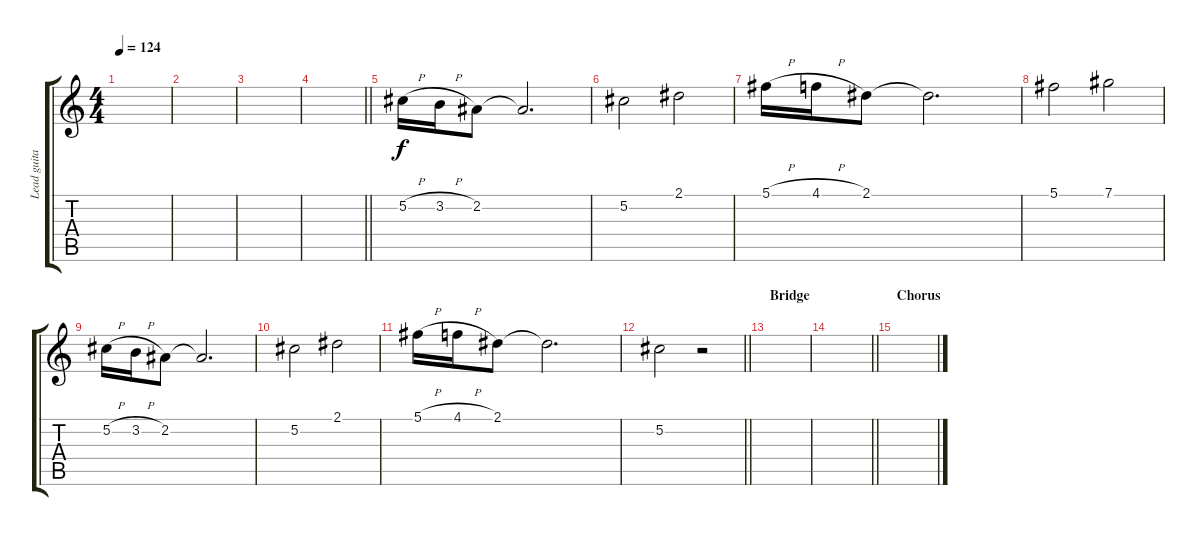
\track ("Lead guitar/Others" "Lead guita") {instrument distortionguitar}
\staff {score tabs}
\tuning (Db4 Ab3 E3 B2 Gb2 Db2) {hide}
\ts (4 4)
\tempo 124
\clef g2
\ks c
|
|
|
\barLineRight lightlight
|
5.2{h}.16{volume 10 balance 8} 3.2{h}.16 2.2.8 2.2{t}.2{d} |
5.2.2 2.1.2 |
5.1{h}.16 4.1{h}.16 2.1.8 2.1{t}.2{d} |
5.1.2 7.1.2 |
5.2{h}.16 3.2{h}.16 2.2.8 2.2{t}.2{d} |
5.2.2 2.1.2 |
5.1{h}.16 4.1{h}.16 2.1.8 2.1{t}.2{d} |
\barLineRight lightlight
5.2.2 r.2 |
\section ("" "Bridge")
|
\barLineRight lightlight
|
\section ("" "Chorus")
